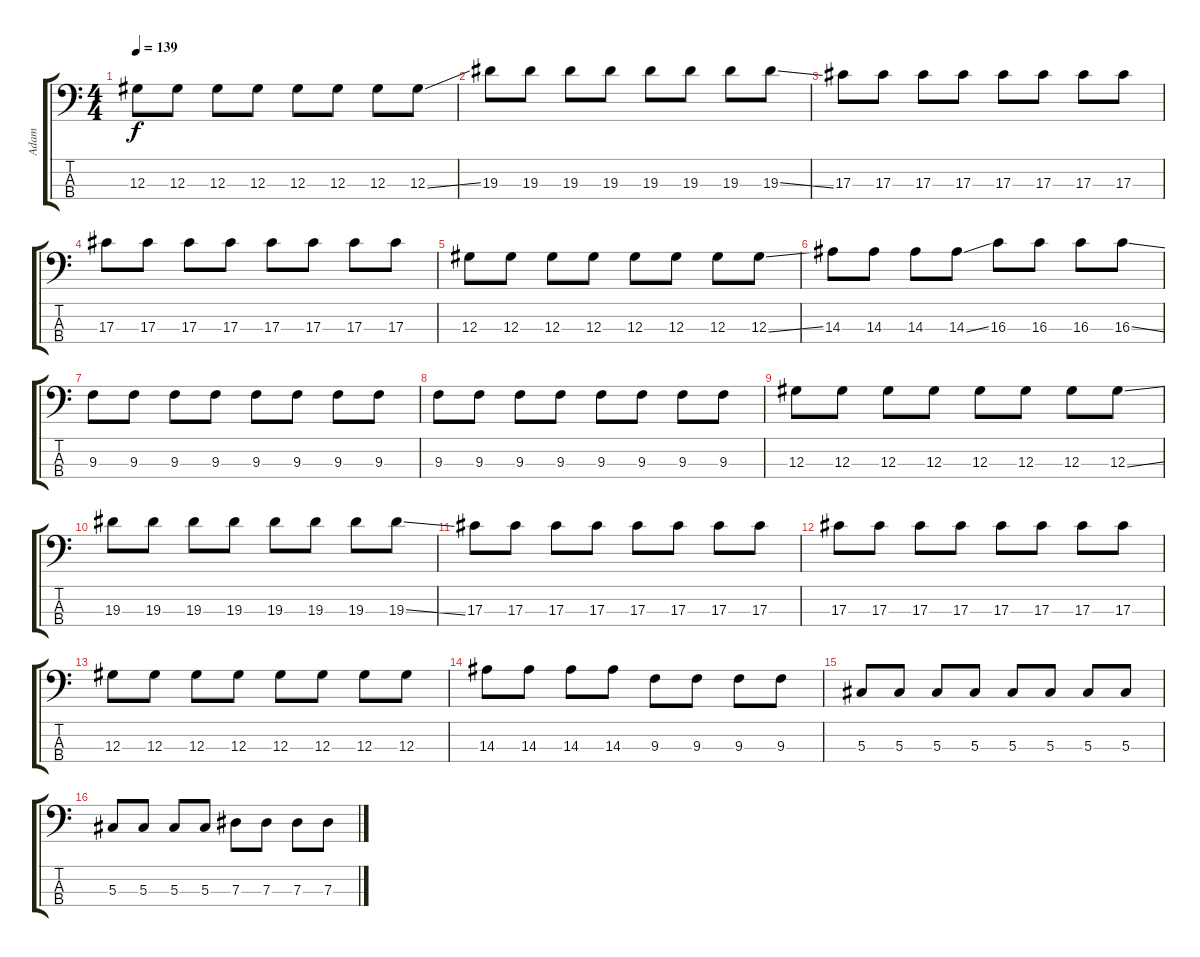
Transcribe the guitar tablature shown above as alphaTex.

\track ("Adam" "Adam") {instrument electricbassfinger}
\staff {score tabs}
\tuning (Gb2 Db2 Ab1 Eb1) {hide}
\ts (4 4)
\tempo 139
\clef f4
\ks c
12.3.8{dy f} 12.3.8 12.3.8 12.3.8 12.3.8 12.3.8 12.3.8 12.3{ss}.8 |
19.3.8 19.3.8 19.3.8 19.3.8 19.3.8 19.3.8 19.3.8 19.3{ss}.8 |
17.3.8 17.3.8 17.3.8 17.3.8 17.3.8 17.3.8 17.3.8 17.3.8 |
17.3.8 17.3.8 17.3.8 17.3.8 17.3.8 17.3.8 17.3.8 17.3.8 |
12.3.8 12.3.8 12.3.8 12.3.8 12.3.8 12.3.8 12.3.8 12.3{ss}.8 |
14.3.8 14.3.8 14.3.8 14.3{ss}.8 16.3.8 16.3.8 16.3.8 16.3{ss}.8 |
9.3.8 9.3.8 9.3.8 9.3.8 9.3.8 9.3.8 9.3.8 9.3.8 |
9.3.8 9.3.8 9.3.8 9.3.8 9.3.8 9.3.8 9.3.8 9.3.8 |
12.3.8 12.3.8 12.3.8 12.3.8 12.3.8 12.3.8 12.3.8 12.3{ss}.8 |
19.3.8 19.3.8 19.3.8 19.3.8 19.3.8 19.3.8 19.3.8 19.3{ss}.8 |
17.3.8 17.3.8 17.3.8 17.3.8 17.3.8 17.3.8 17.3.8 17.3.8 |
17.3.8 17.3.8 17.3.8 17.3.8 17.3.8 17.3.8 17.3.8 17.3.8 |
12.3.8 12.3.8 12.3.8 12.3.8 12.3.8 12.3.8 12.3.8 12.3.8 |
14.3.8 14.3.8 14.3.8 14.3.8 9.3.8 9.3.8 9.3.8 9.3.8 |
5.3.8 5.3.8 5.3.8 5.3.8 5.3.8 5.3.8 5.3.8 5.3.8 |
5.3.8 5.3.8 5.3.8 5.3.8 7.3.8 7.3.8 7.3.8 7.3.8
